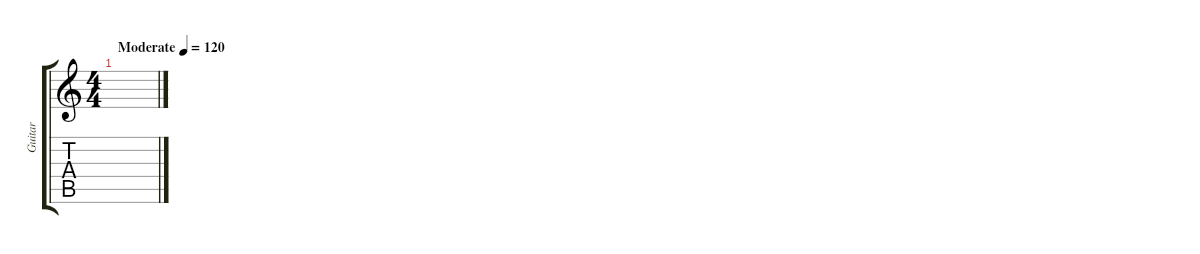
\track ("Guitar" "Guitar") {instrument overdrivenguitar}
\staff {score tabs}
\tuning (E4 B3 G3 D3 A2 E2) {hide}
\ts (4 4)
\tempo (120 "Moderate")
\clef g2
\ks c
